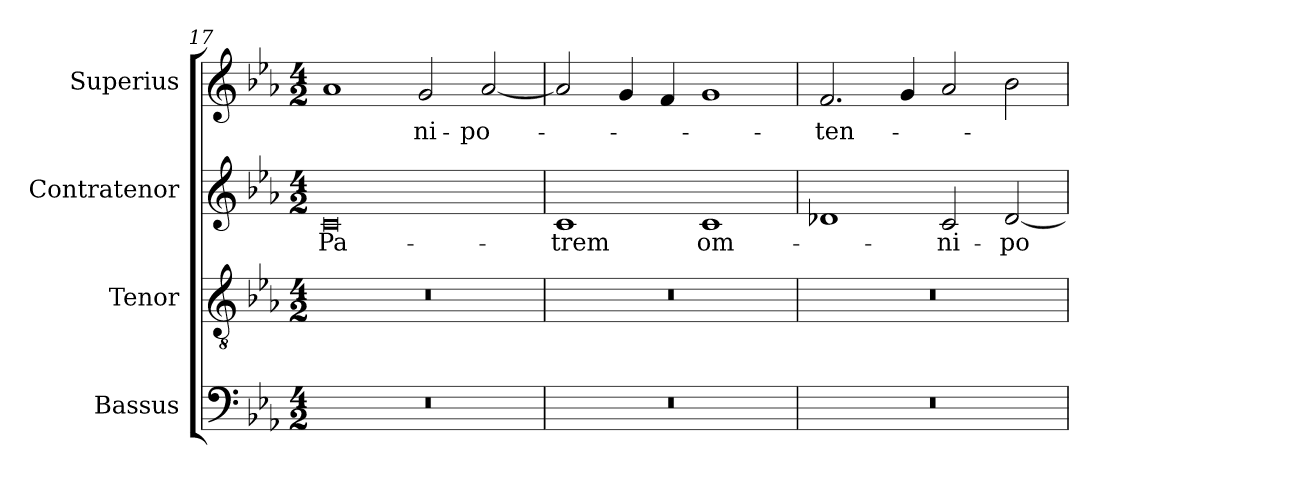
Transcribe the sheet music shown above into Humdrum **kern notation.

**kern	**kern	**kern	**text	**kern	**text
*part4	*part3	*part2	*part2	*part1	*part1
*staff4	*staff3	*staff2	*staff2	*staff1	*staff1
*I"Bassus	*I"Tenor	*I"Contratenor	*	*I"Superius	*
*I'B.	*I'T.	*	*	*	*
*clefF4	*clefGv2	*clefG2	*	*clefG2	*
*	*ITrd7c12	*ITrd7c12	*	*	*
*k[b-e-a-]	*k[b-e-a-]	*k[b-e-a-]	*	*k[b-e-a-]	*
*E-:	*E-:	*E-:	*	*E-:	*
*M4/2	*M4/2	*M4/2	*	*M4/2	*
=17	=17	=17	=17	=17	=17
!LO:N:vis=1	!LO:N:vis=1	!	!	!	!
!	!	!	!LO:LY:b:color=#000000	!	!
0r	0r	0Ci	Pa-	1a-i	.
!	!	!	!	!	!LO:LY:b:color=#000000
.	.	.	.	2gi/	-ni-
!	!	!	!	!	!LO:LY:b:color=#000000
.	.	.	.	[<2a-i/	-po-
=18	=18	=18	=18	=18	=18
!LO:N:vis=1	!LO:N:vis=1	!	!	!	!
!	!	!	!LO:LY:b:color=#000000	!	!
0r	0r	1Ci	-trem	2a-i/]	.
.	.	.	.	4gi/	.
.	.	.	.	4fi/	.
!	!	!	!LO:LY:b:color=#000000	!	!
.	.	1Ci	om-	1gi	.
=19	=19	=19	=19	=19	=19
!LO:N:vis=1	!LO:N:vis=1	!	!	!	!
!	!	!	!	!	!LO:LY:b:color=#000000
0r	0r	1D-Xi	.	2.fi/	-ten-
.	.	.	.	4gi/	.
!	!	!	!LO:LY:b:color=#000000	!	!
.	.	2Ci/	-ni-	2a-i/	.
!	!	!	!LO:LY:b:color=#000000	!	!
.	.	[<2D-i/	-po-	2b-i\	.
=	=	=	=	=	=
*-	*-	*-	*-	*-	*-
